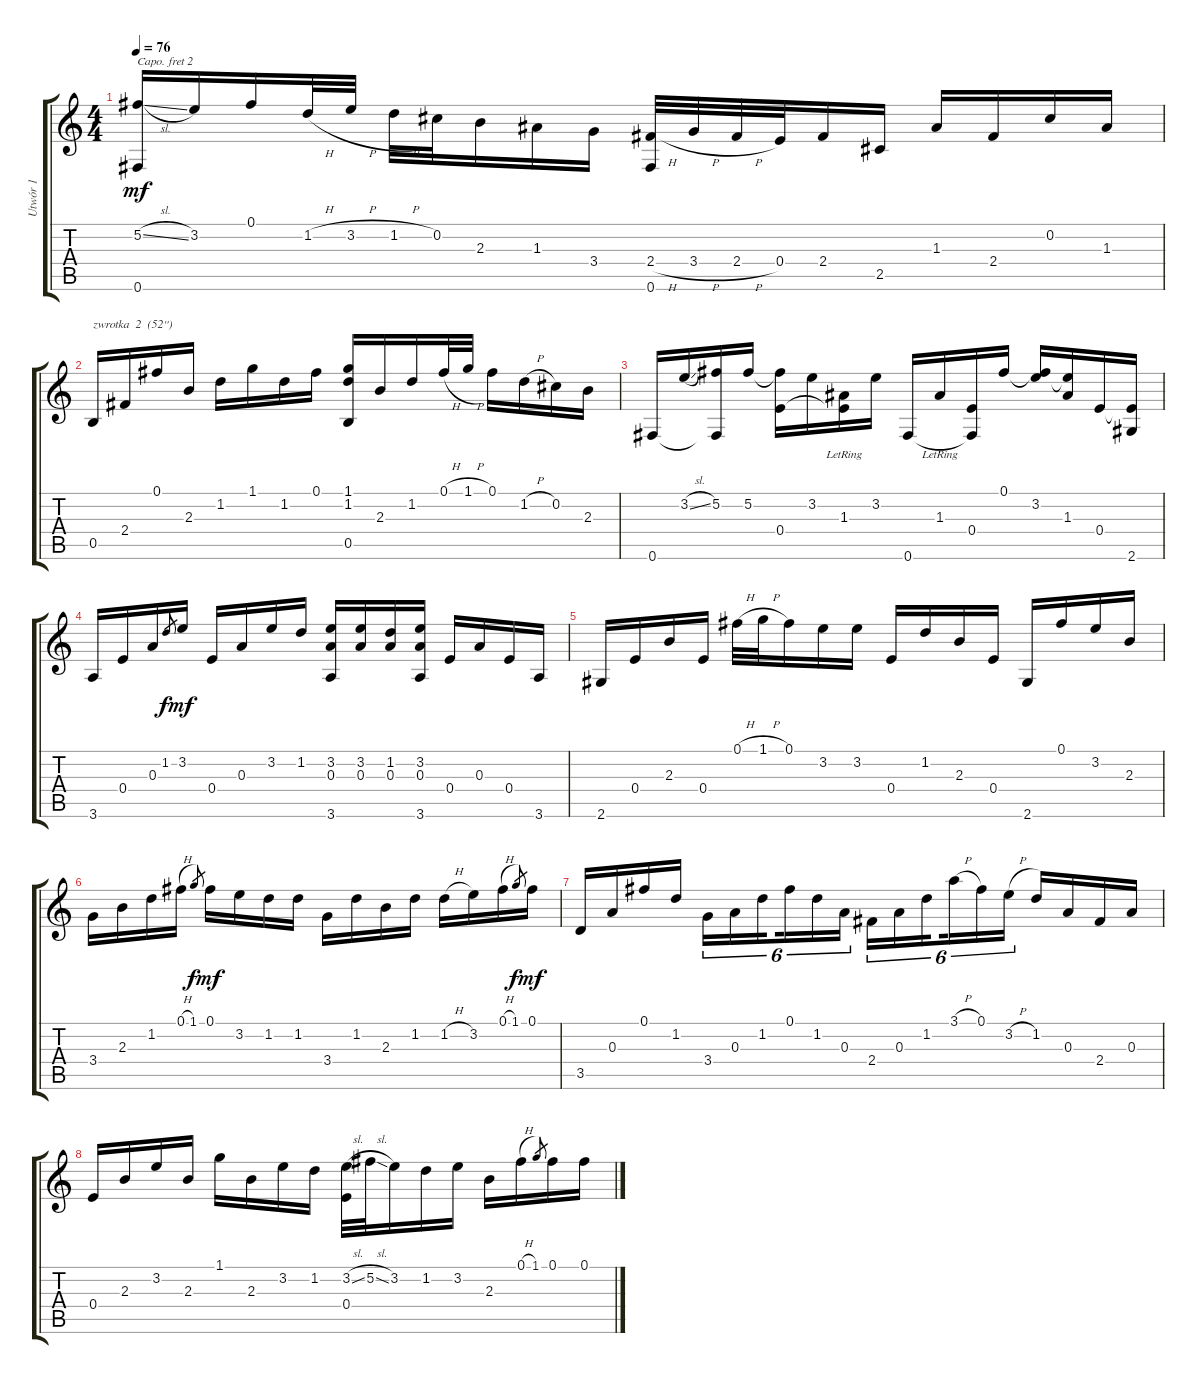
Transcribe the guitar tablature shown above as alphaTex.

\track ("Utwór 1" "Utwór 1") {instrument acousticguitarnylon}
\staff {score tabs}
\capo 2
\tuning (E4 B3 G3 D3 A2 E2) {hide}
\ts (4 4)
\tempo 76
\clef g2
\ks c
(5.2{sl} 0.6).16{dy mf} 3.2.16 0.1.16 1.2{h}.32 3.2{h}.32 1.2{h}.32 0.2.32 2.3.16 1.3.16 3.4.16 (2.4{h} 0.6).32 3.4{h}.32 2.4{h}.32 0.4.32 2.4.16 2.5.16 1.3.16 2.4.16 0.2.16 1.3.16 |
0.5.16{txt "zwrotka  2  (52'')"} 2.4.16 0.1.16 2.3.16 1.2.16 1.1.16 1.2.16 0.1.16 (1.1 1.2 0.5).16 2.3.16 1.2.16 0.1{h}.32 1.1{h}.32 0.1.16 1.2{h}.16 0.2.16 2.3.16 |
0.6.16 3.2{sl}.16 (5.2 0.6{t}).16 5.2.16 (5.2{t} 0.4).16 3.2.16 (1.3{lr} 0.4{t}).16 3.2.16 0.6.16 1.3{lr}.16 (0.4 0.6{t}).16 0.1.16 (0.1{t} 3.2).16 (3.2{t} 1.3).16 0.4.16 (0.4{t} 2.6).16 |
3.6.16 0.4.16 0.3.16 1.2.8{gr dy f} 3.2.16{dy mf} 0.4.16 0.3.16 3.2.16 1.2.16 (3.2 0.3 3.6).16 (3.2 0.3).16 (1.2 0.3).16 (3.2 0.3 3.6).16 0.4.16 0.3.16 0.4.16 3.6.16 |
2.6.16 0.4.16 2.3.16 0.4.16 0.1{h}.32 1.1{h}.32 0.1.16 3.2.16 3.2.16 0.4.16 1.2.16 2.3.16 0.4.16 2.6.16 0.1.16 3.2.16 2.3.16 |
3.4.16 2.3.16 1.2.16 0.1{h}.16 1.1.8{gr dy f} 0.1.16{dy mf} 3.2.16 1.2.16 1.2.16 3.4.16 1.2.16 2.3.16 1.2.16 1.2{h}.16 3.2.16 0.1{h}.16 1.1.8{gr dy f} 0.1.16{dy mf} |
3.5.16 0.3.16 0.1.16 1.2.16 3.4.16{tu (6 4)} 0.3.16{tu (6 4)} 1.2.16{tu (6 4) beam splitsecondary} 0.1.16{tu (6 4)} 1.2.16{tu (6 4)} 0.3.16{tu (6 4)} 2.4.16{tu (6 4)} 0.3.16{tu (6 4)} 1.2.16{tu (6 4) beam splitsecondary} 3.1{h}.16{tu (6 4)} 0.1.16{tu (6 4)} 3.2{h}.16{tu (6 4)} 1.2.16 0.3.16 2.4.16 0.3.16 |
0.4.16 2.3.16 3.2.16 2.3.16 1.1.16 2.3.16 3.2.16 1.2.16 (3.2{sl} 0.4).32 5.2{sl}.32 3.2.16 1.2.16 3.2.16 2.3.16 0.1{h}.16 1.1.8{gr} 0.1.16 0.1.16
